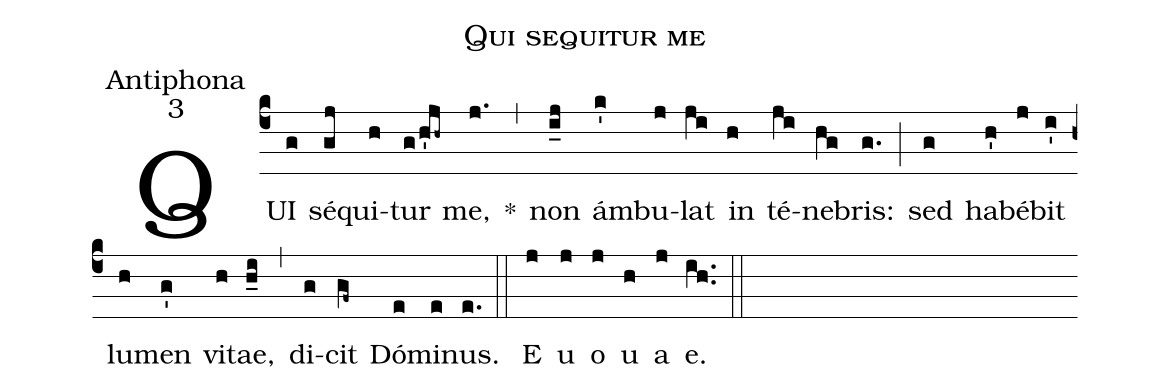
name:Qui sequitur me;
office-part:Antiphona;
mode:3;
%%
(c4) QUI(g) sé(gj)qui(h)tur(g/h'jh~) me,(j.) *(,) non(i_j) ám(k')bu(j)lat(ji) in(h) té(ji)ne(hg)bris:(g.) (;) sed(g) ha(h')bé(j)bit(i') lu(h)men(g') vi(h)tae,(h_i) (,) di(g)cit(gf~) Dó(e)mi(e)nus.(e.) (::) <eu> E(j) u(j) o(j) u(h) a(j) e.</eu>(ih..) (::)
